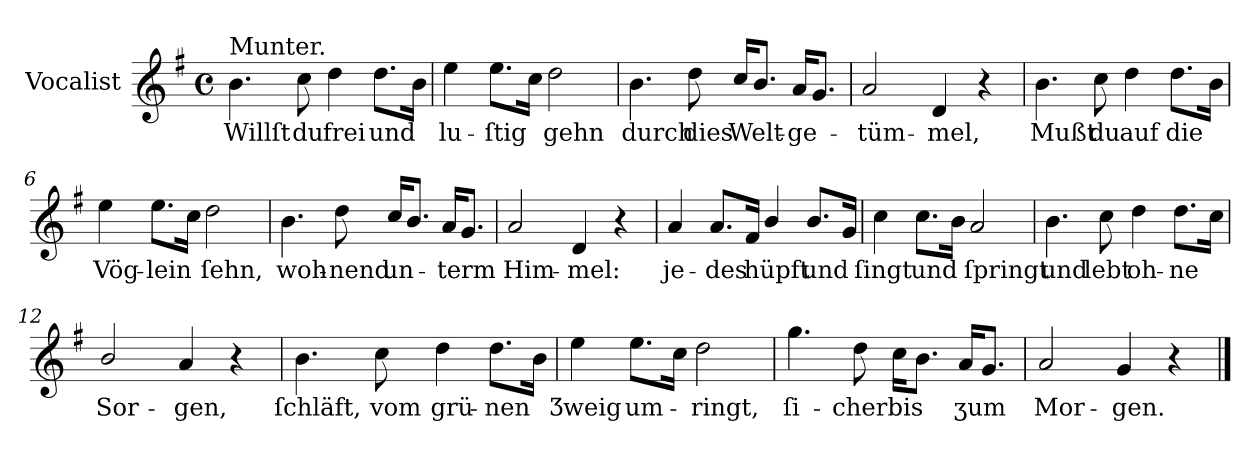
**kern	**text
*part1	*part1
*staff1	*staff1
*I"Vocalist	*
*clefG2	*
*k[f#]	*
*G:	*
*M4/4	*
*met(c)	*
=1	=1
!LO:TX:a:t=Munter.	!
4.b	Willſt
8cc	du
4dd	frei
8.ddL	und
16bJk	.
=2	=2
4ee	lu-
8.eeL	-ſtig
16ccJk	.
2dd	gehn
=3	=3
4.b	durch
8dd	dies
16cc/KL	Welt-
8.bJ	.
16aKL	-ge-
8.gJ	.
=4	=4
2a	-tüm-
4d	-mel,
4r	.
=5	=5
4.b	Mußt
8cc	du
4dd	auf
8.ddL	die
16bJk	.
=6	=6
4ee	Vög-
8.eeL	-lein
16ccJk	.
2dd	ſehn,
=7	=7
4.b	woh-
8dd	-nend
16cc/KL	un-
8.bJ	.
16aKL	-term
8.gJ	.
=8	=8
2a	Him-
4d	-mel:
4r	.
=9	=9
4a	je-
8.aL	-des
16f#Jk	.
4b/	hüpft
8.b/L	und
16gJk	.
=10	=10
4cc	ſingt
8.ccL	und
16bJk	.
2a	ſpringt
=11	=11
4.b	und
8cc	lebt
4dd	oh-
8.ddL	-ne
16ccJk	.
=12	=12
2b/	Sor-
4a	-gen,
4r	.
=13	=13
4.b	ſchläft,
8cc	vom
4dd	grü-
8.ddL	-nen
16bJk	.
=14	=14
4ee	Ʒweig
8.eeL	um-
16ccJk	.
2dd	-ringt,
=15	=15
4.gg	ſi-
8dd	-cher
16ccKL	bis
8.bJ	.
16aKL	ʒum
8.gJ	.
=16	=16
2a	Mor-
4g	-gen.
4r	.
==	==
*-	*-
